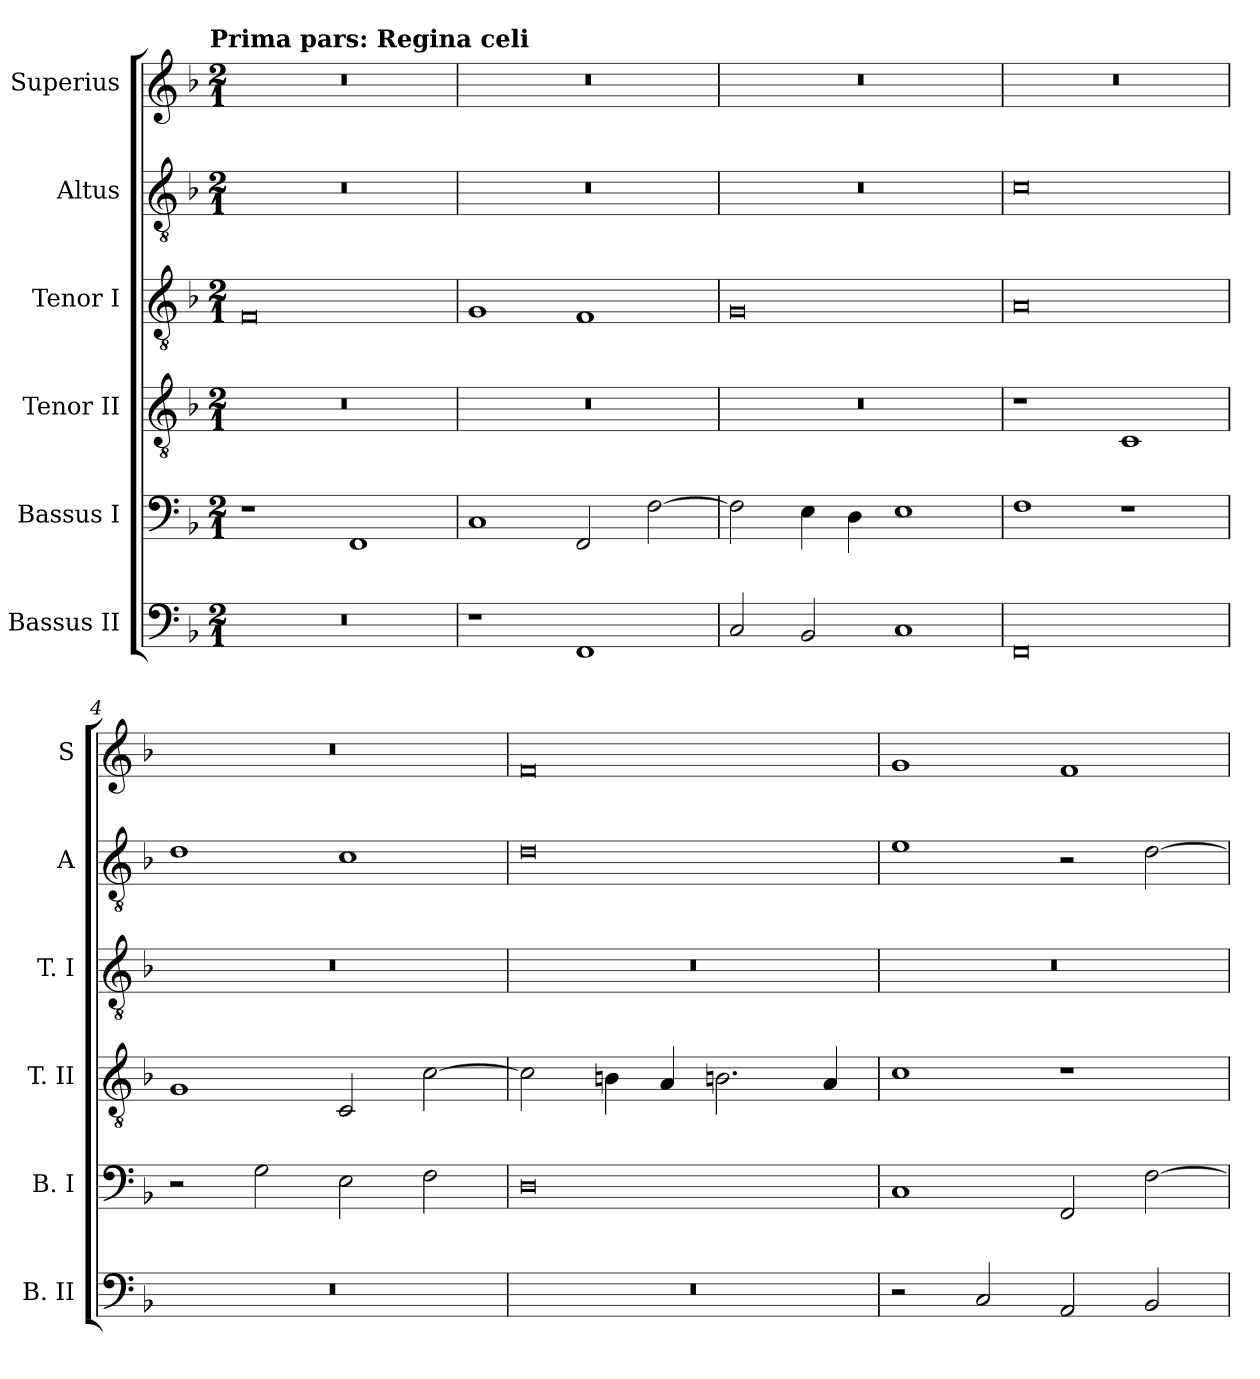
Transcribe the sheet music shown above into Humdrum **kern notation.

**kern	**kern	**kern	**kern	**kern	**kern
*part6	*part5	*part4	*part3	*part2	*part1
*staff6	*staff5	*staff4	*staff3	*staff2	*staff1
*I"Bassus II	*I"Bassus I	*I"Tenor II	*I"Tenor I	*I"Altus	*I"Superius
*I'B. II	*I'B. I	*I'T. II	*I'T. I	*I'A	*I'S
*clefF4	*clefF4	*clefGv2	*clefGv2	*clefGv2	*clefG2
*k[b-]	*k[b-]	*k[b-]	*k[b-]	*k[b-]	*k[b-]
*F:	*F:	*F:	*F:	*F:	*F:
!!LO:TX:omd:t=Prima pars&colon; Regina celi
*M2/1	*M2/1	*M2/1	*M2/1	*M2/1	*M2/1
=	=	=	=	=	=
0r	1r	0r	0F	0r	0r
.	1FF	.	.	.	.
=1	=1	=1	=1	=1	=1
1r	1C	0r	1G	0r	0r
1FF	2FF	.	1F	.	.
.	[2F	.	.	.	.
=2	=2	=2	=2	=2	=2
2C	2F]	0r	0G	0r	0r
2BB-	4E	.	.	.	.
.	4D	.	.	.	.
1C	1E	.	.	.	.
=3	=3	=3	=3	=3	=3
0FF	1F	1r	0A	0c	0r
.	1r	1C	.	.	.
=4	=4	=4	=4	=4	=4
0r	2r	1G	0r	1d	0r
.	2G	.	.	.	.
.	2E	2C	.	1c	.
.	2F	[2c	.	.	.
=5	=5	=5	=5	=5	=5
0r	0D	2c]	0r	0d	0f
.	.	4Bn	.	.	.
.	.	4A	.	.	.
.	.	2.Bn	.	.	.
.	.	4A	.	.	.
=6	=6	=6	=6	=6	=6
2r	1C	1c	0r	1e	1g
2C	.	.	.	.	.
2AA	2FF	1r	.	2r	1f
2BB-	[2F	.	.	[2d	.
=	=	=	=	=	=
*-	*-	*-	*-	*-	*-
